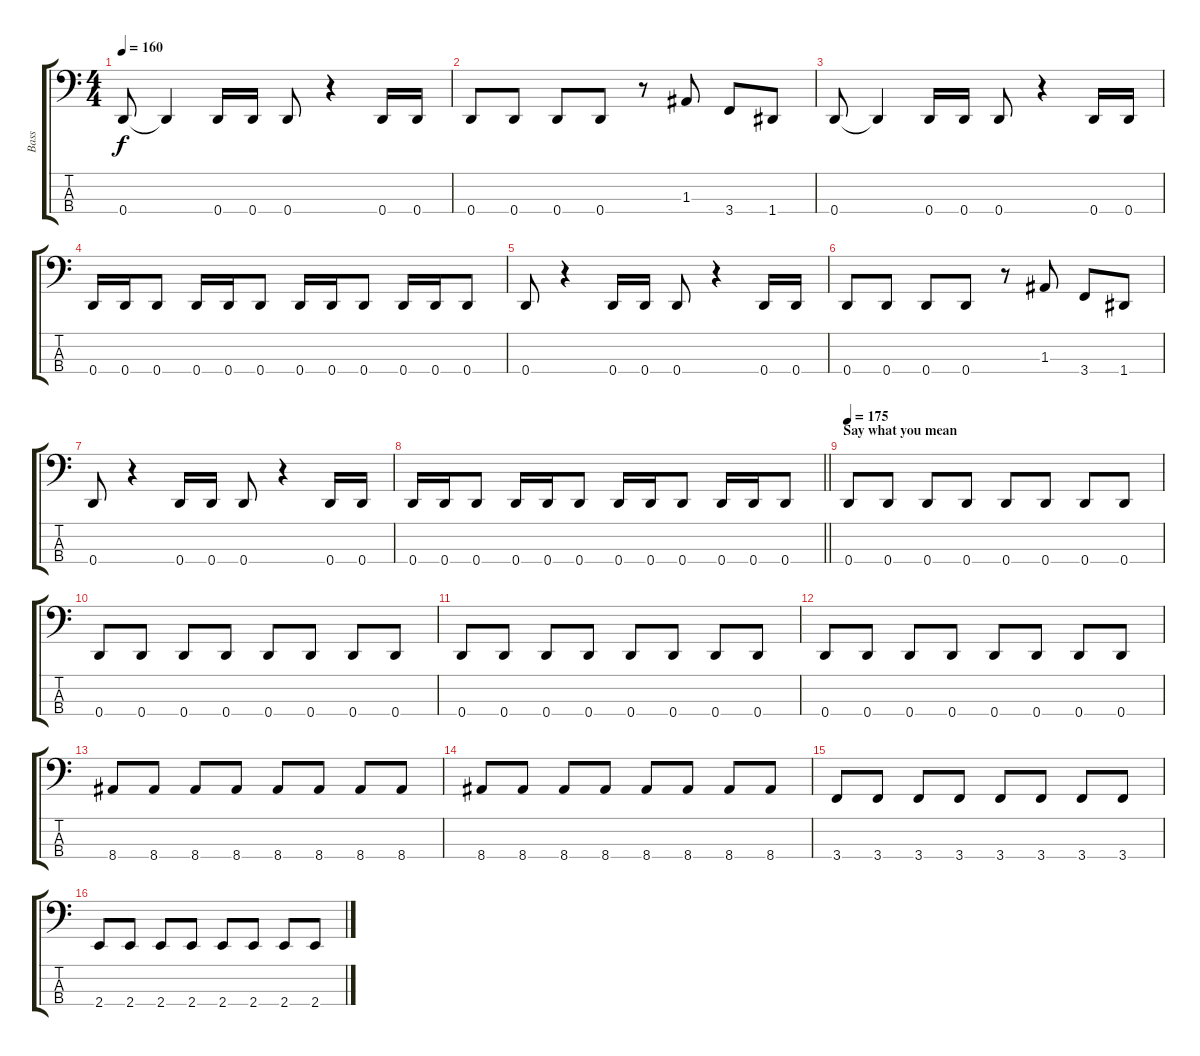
\track ("Bass" "Bass") {instrument electricbasspick}
\staff {score tabs}
\tuning (G2 D2 A1 D1) {hide}
\ts (4 4)
\tempo 160
\clef f4
\ks c
0.4.8{dy f} 0.4{t}.4 0.4.16 0.4.16 0.4.8 r.4 0.4.16 0.4.16 |
0.4.8 0.4.8 0.4.8 0.4.8 r.8 1.3.8 3.4.8 1.4.8 |
0.4.8 0.4{t}.4 0.4.16 0.4.16 0.4.8 r.4 0.4.16 0.4.16 |
0.4.16 0.4.16 0.4.8 0.4.16 0.4.16 0.4.8 0.4.16 0.4.16 0.4.8 0.4.16 0.4.16 0.4.8 |
0.4.8 r.4 0.4.16 0.4.16 0.4.8 r.4 0.4.16 0.4.16 |
0.4.8 0.4.8 0.4.8 0.4.8 r.8 1.3.8 3.4.8 1.4.8 |
0.4.8 r.4 0.4.16 0.4.16 0.4.8 r.4 0.4.16 0.4.16 |
\barLineRight lightlight
0.4.16 0.4.16 0.4.8 0.4.16 0.4.16 0.4.8 0.4.16 0.4.16 0.4.8 0.4.16 0.4.16 0.4.8 |
\section ("" "Say what you mean")
\tempo 175
0.4.8 0.4.8 0.4.8 0.4.8 0.4.8 0.4.8 0.4.8 0.4.8 |
0.4.8 0.4.8 0.4.8 0.4.8 0.4.8 0.4.8 0.4.8 0.4.8 |
0.4.8 0.4.8 0.4.8 0.4.8 0.4.8 0.4.8 0.4.8 0.4.8 |
0.4.8 0.4.8 0.4.8 0.4.8 0.4.8 0.4.8 0.4.8 0.4.8 |
8.4.8 8.4.8 8.4.8 8.4.8 8.4.8 8.4.8 8.4.8 8.4.8 |
8.4.8 8.4.8 8.4.8 8.4.8 8.4.8 8.4.8 8.4.8 8.4.8 |
3.4.8 3.4.8 3.4.8 3.4.8 3.4.8 3.4.8 3.4.8 3.4.8 |
2.4.8 2.4.8 2.4.8 2.4.8 2.4.8 2.4.8 2.4.8 2.4.8
